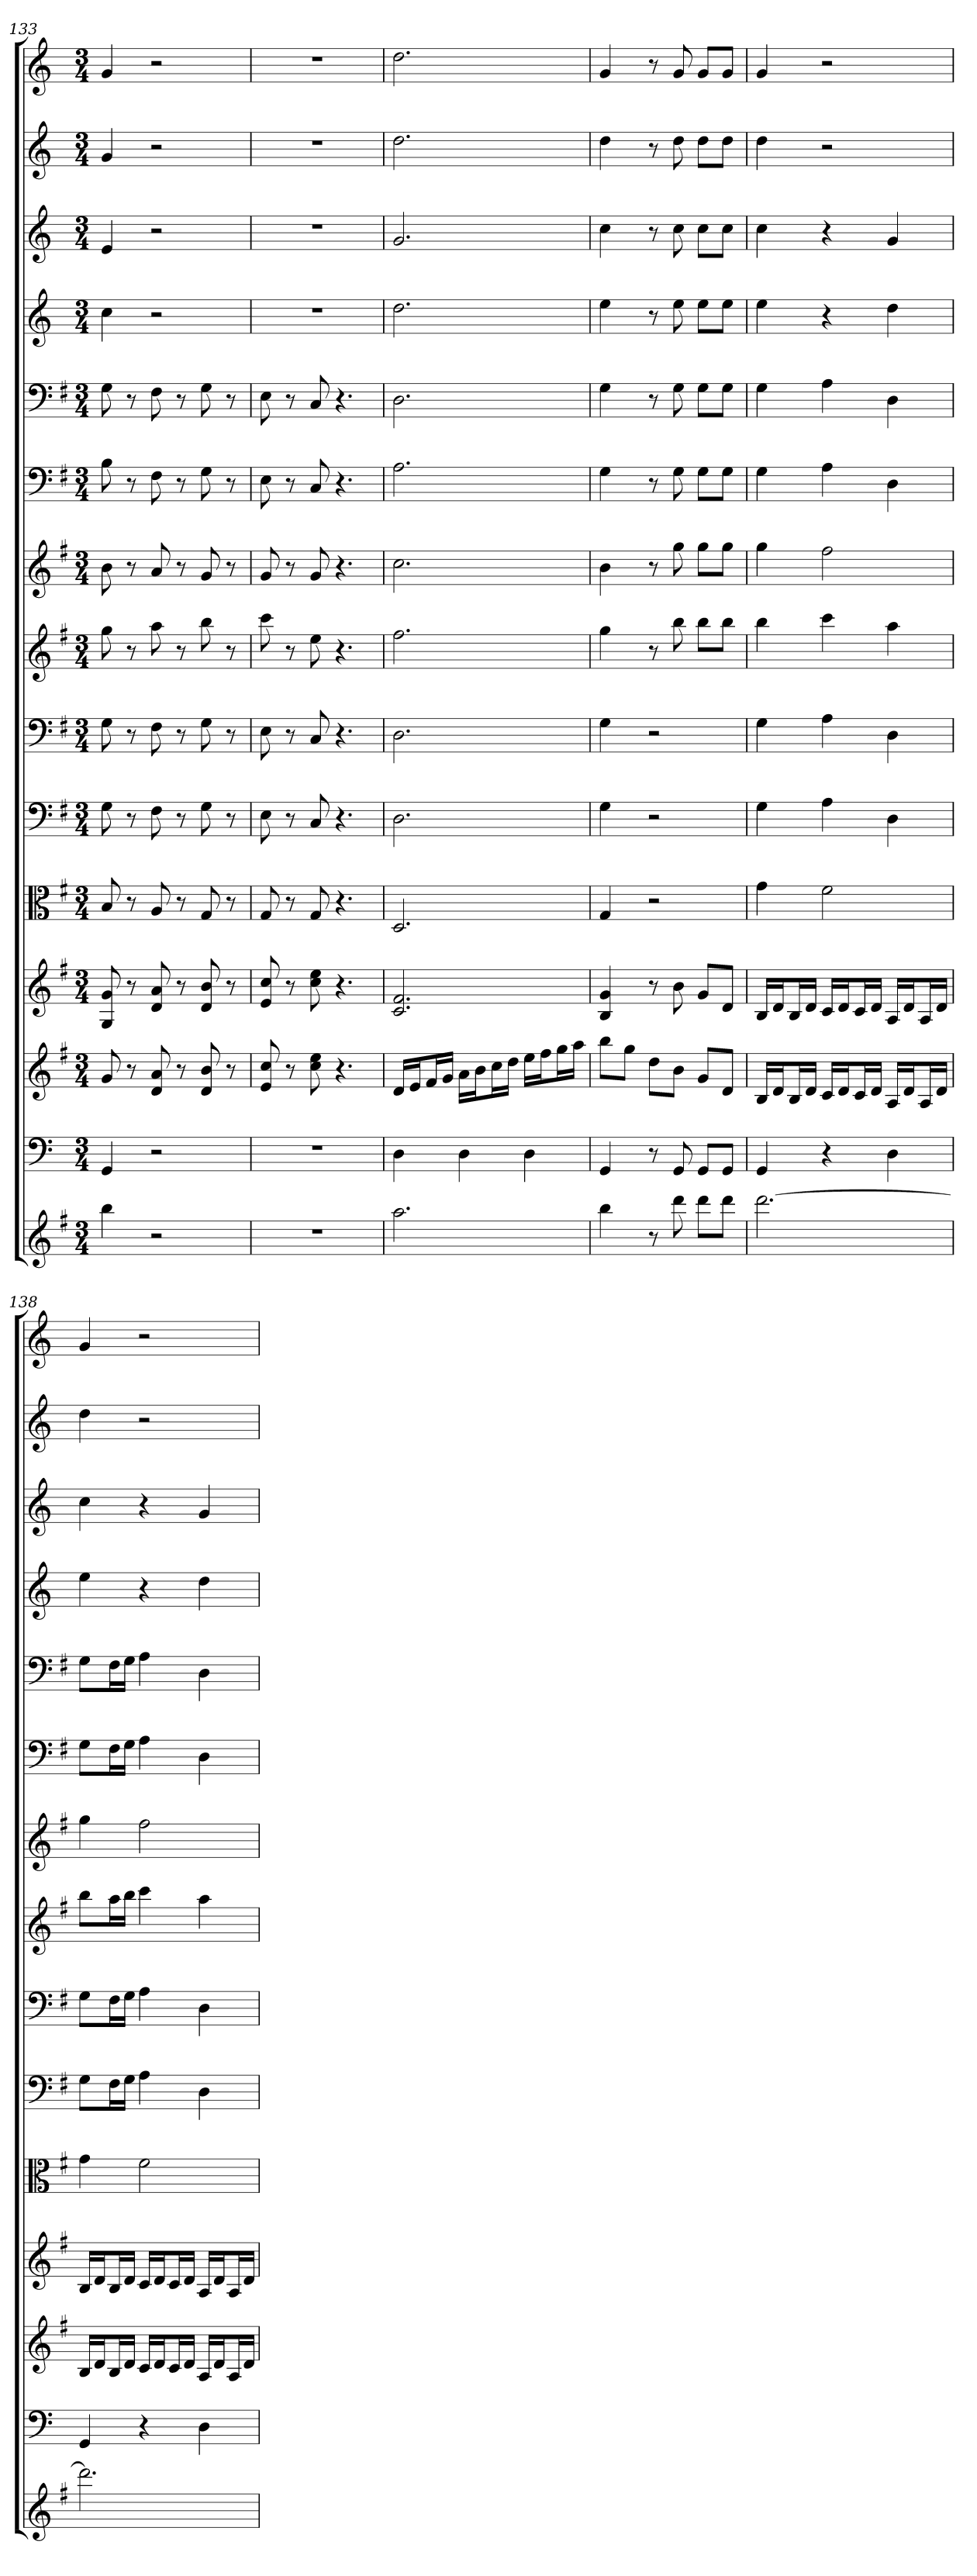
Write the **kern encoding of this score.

**kern	**kern	**kern	**kern	**kern	**kern	**kern	**kern	**kern	**kern	**kern	**kern	**kern	**kern	**kern
*part15	*part14	*part13	*part12	*part11	*part10	*part9	*part8	*part7	*part6	*part5	*part4	*part3	*part2	*part1
*staff15	*staff14	*staff13	*staff12	*staff11	*staff10	*staff9	*staff8	*staff7	*staff6	*staff5	*staff4	*staff3	*staff2	*staff1
*	*clefF4	*	*	*clefC3	*clefF4	*clefF4	*	*	*clefF4	*clefF4	*	*	*	*
*k[f#]	*k[]	*k[f#]	*k[f#]	*k[f#]	*k[f#]	*k[f#]	*k[f#]	*k[f#]	*k[f#]	*k[f#]	*k[]	*k[]	*k[]	*k[]
*M3/4	*M3/4	*M3/4	*M3/4	*M3/4	*M3/4	*M3/4	*M3/4	*M3/4	*M3/4	*M3/4	*M3/4	*M3/4	*M3/4	*M3/4
=133	=133	=133	=133	=133	=133	=133	=133	=133	=133	=133	=133	=133	=133	=133
4bb	4GG	8g	8G 8g	8B	8G	8G	8gg	8b	8B	8G	4cc	4e	4g	4g
.	.	8r	8r	8r	8r	8r	8r	8r	8r	8r	.	.	.	.
2r	2r	8d 8a	8d 8a	8A	8F#	8F#	8aa	8a	8F#	8F#	2r	2r	2r	2r
.	.	8r	8r	8r	8r	8r	8r	8r	8r	8r	.	.	.	.
.	.	8d 8b	8d 8b	8G	8G	8G	8bb	8g	8G	8G	.	.	.	.
.	.	8r	8r	8r	8r	8r	8r	8r	8r	8r	.	.	.	.
=134	=134	=134	=134	=134	=134	=134	=134	=134	=134	=134	=134	=134	=134	=134
2.r	2.r	8e 8cc	8e 8cc	8G	8E	8E	8ccc	8g	8E	8E	2.r	2.r	2.r	2.r
.	.	8r	8r	8r	8r	8r	8r	8r	8r	8r	.	.	.	.
.	.	8cc 8ee	8cc 8ee	8G	8C	8C	8ee	8g	8C	8C	.	.	.	.
.	.	4.r	4.r	4.r	4.r	4.r	4.r	4.r	4.r	4.r	.	.	.	.
=135	=135	=135	=135	=135	=135	=135	=135	=135	=135	=135	=135	=135	=135	=135
2.aa	4D	16dLL	2.c 2.f#	2.D	2.D	2.D	2.ff#	2.cc	2.A	2.D	2.dd	2.g	2.dd	2.dd
.	.	16eJ	.	.	.	.	.	.	.	.	.	.	.	.
.	.	16f#L	.	.	.	.	.	.	.	.	.	.	.	.
.	.	16gJJ	.	.	.	.	.	.	.	.	.	.	.	.
.	4D	16aLL	.	.	.	.	.	.	.	.	.	.	.	.
.	.	16bJ	.	.	.	.	.	.	.	.	.	.	.	.
.	.	16ccL	.	.	.	.	.	.	.	.	.	.	.	.
.	.	16ddJJ	.	.	.	.	.	.	.	.	.	.	.	.
.	4D	16eeLL	.	.	.	.	.	.	.	.	.	.	.	.
.	.	16ff#J	.	.	.	.	.	.	.	.	.	.	.	.
.	.	16ggL	.	.	.	.	.	.	.	.	.	.	.	.
.	.	16aaJJ	.	.	.	.	.	.	.	.	.	.	.	.
=136	=136	=136	=136	=136	=136	=136	=136	=136	=136	=136	=136	=136	=136	=136
4bb	4GG	8bbL	4B 4g	4G	4G	4G	4gg	4b	4G	4G	4ee	4cc	4dd	4g
.	.	8ggJ	.	.	.	.	.	.	.	.	.	.	.	.
8r	8r	8ddL	8r	2r	2r	2r	8r	8r	8r	8r	8r	8r	8r	8r
8ddd	8GG	8bJ	8b	.	.	.	8bb	8gg	8G	8G	8ee	8cc	8dd	8g
8dddL	8GG/L	8gL	8gL	.	.	.	8bbL	8ggL	8G\L	8G\L	8eeL	8ccL	8ddL	8gL
8dddJ	8GG/J	8dJ	8dJ	.	.	.	8bbJ	8ggJ	8G\J	8G\J	8eeJ	8ccJ	8ddJ	8gJ
=137	=137	=137	=137	=137	=137	=137	=137	=137	=137	=137	=137	=137	=137	=137
[2.ddd	4GG	16BLL	16BLL	4g	4G	4G	4bb	4gg	4G	4G	4ee	4cc	4dd	4g
.	.	16dJ	16dJ	.	.	.	.	.	.	.	.	.	.	.
.	.	16BL	16BL	.	.	.	.	.	.	.	.	.	.	.
.	.	16dJJ	16dJJ	.	.	.	.	.	.	.	.	.	.	.
.	4r	16cLL	16cLL	2f#	4A	4A	4ccc	2ff#	4A	4A	4r	4r	2r	2r
.	.	16dJ	16dJ	.	.	.	.	.	.	.	.	.	.	.
.	.	16cL	16cL	.	.	.	.	.	.	.	.	.	.	.
.	.	16dJJ	16dJJ	.	.	.	.	.	.	.	.	.	.	.
.	4D	16ALL	16ALL	.	4D	4D	4aa	.	4D	4D	4dd	4g	.	.
.	.	16dJ	16dJ	.	.	.	.	.	.	.	.	.	.	.
.	.	16AL	16AL	.	.	.	.	.	.	.	.	.	.	.
.	.	16dJJ	16dJJ	.	.	.	.	.	.	.	.	.	.	.
=138	=138	=138	=138	=138	=138	=138	=138	=138	=138	=138	=138	=138	=138	=138
2.ddd]	4GG	16BLL	16BLL	4g	8G\L	8G\L	8bbL	4gg	8G\L	8G\L	4ee	4cc	4dd	4g
.	.	16dJ	16dJ	.	.	.	.	.	.	.	.	.	.	.
.	.	16BL	16BL	.	16F#\L	16F#\L	16aaL	.	16F#\L	16F#\L	.	.	.	.
.	.	16dJJ	16dJJ	.	16G\JJ	16G\JJ	16bbJJ	.	16G\JJ	16G\JJ	.	.	.	.
.	4r	16cLL	16cLL	2f#	4A	4A	4ccc	2ff#	4A	4A	4r	4r	2r	2r
.	.	16dJ	16dJ	.	.	.	.	.	.	.	.	.	.	.
.	.	16cL	16cL	.	.	.	.	.	.	.	.	.	.	.
.	.	16dJJ	16dJJ	.	.	.	.	.	.	.	.	.	.	.
.	4D	16ALL	16ALL	.	4D	4D	4aa	.	4D	4D	4dd	4g	.	.
.	.	16dJ	16dJ	.	.	.	.	.	.	.	.	.	.	.
.	.	16AL	16AL	.	.	.	.	.	.	.	.	.	.	.
.	.	16dJJ	16dJJ	.	.	.	.	.	.	.	.	.	.	.
=	=	=	=	=	=	=	=	=	=	=	=	=	=	=
*-	*-	*-	*-	*-	*-	*-	*-	*-	*-	*-	*-	*-	*-	*-
